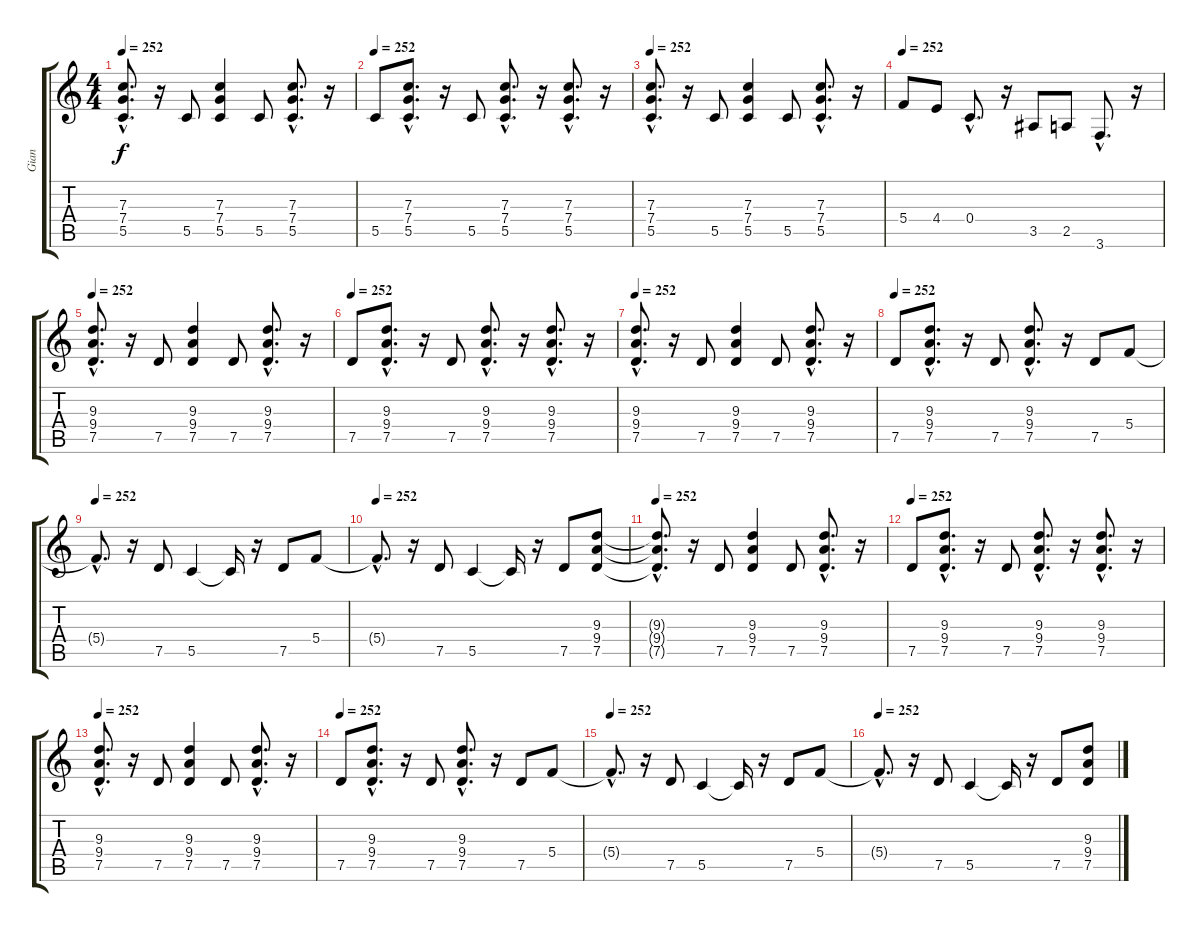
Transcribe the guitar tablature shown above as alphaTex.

\track ("Gian" "Gian") {instrument distortionguitar}
\staff {score tabs}
\tuning (D4 A3 F3 C3 G2 D2) {hide}
\ts (4 4)
\tempo 252
\clef g2
\ks c
(7.3{hac} 7.4{hac} 5.5{hac}).8{d dy f} r.16 5.5.8 (7.3 7.4 5.5).4 5.5.8 (7.3{hac} 7.4{hac} 5.5{hac}).8{d} r.16 |
\tempo 252
5.5.8 (7.3{hac} 7.4{hac} 5.5{hac}).8{d} r.16 5.5.8 (7.3{hac} 7.4{hac} 5.5{hac}).8{d} r.16 (7.3{hac} 7.4{hac} 5.5{hac}).8{d} r.16 |
\tempo 252
(7.3{hac} 7.4{hac} 5.5{hac}).8{d} r.16 5.5.8 (7.3 7.4 5.5).4 5.5.8 (7.3{hac} 7.4{hac} 5.5{hac}).8{d} r.16 |
\tempo 252
5.4.8 4.4.8 0.4{hac}.8{d} r.16 3.5.8 2.5.8 3.6{hac}.8{d} r.16 |
\tempo 252
(9.3{hac} 9.4{hac} 7.5{hac}).8{d} r.16 7.5.8 (9.3 9.4 7.5).4 7.5.8 (9.3{hac} 9.4{hac} 7.5{hac}).8{d} r.16 |
\tempo 252
7.5.8 (9.3{hac} 9.4{hac} 7.5{hac}).8{d} r.16 7.5.8 (9.3{hac} 9.4{hac} 7.5{hac}).8{d} r.16 (9.3{hac} 9.4{hac} 7.5{hac}).8{d} r.16 |
\tempo 252
(9.3{hac} 9.4{hac} 7.5{hac}).8{d} r.16 7.5.8 (9.3 9.4 7.5).4 7.5.8 (9.3{hac} 9.4{hac} 7.5{hac}).8{d} r.16 |
\tempo 252
7.5.8 (9.3{hac} 9.4{hac} 7.5{hac}).8{d} r.16 7.5.8 (9.3{hac} 9.4{hac} 7.5{hac}).8{d} r.16 7.5.8 5.4.8 |
\tempo 252
5.4{hac t}.8{d} r.16 7.5.8 5.5.4 5.5{t}.16 r.16 7.5.8 5.4.8 |
\tempo 252
5.4{hac t}.8{d} r.16 7.5.8 5.5.4 5.5{t}.16 r.16 7.5.8 (9.3 9.4 7.5).8 |
\tempo 252
(9.3{hac t} 9.4{hac t} 7.5{hac t}).8{d} r.16 7.5.8 (9.3 9.4 7.5).4 7.5.8 (9.3{hac} 9.4{hac} 7.5{hac}).8{d} r.16 |
\tempo 252
7.5.8 (9.3{hac} 9.4{hac} 7.5{hac}).8{d} r.16 7.5.8 (9.3{hac} 9.4{hac} 7.5{hac}).8{d} r.16 (9.3{hac} 9.4{hac} 7.5{hac}).8{d} r.16 |
\tempo 252
(9.3{hac} 9.4{hac} 7.5{hac}).8{d} r.16 7.5.8 (9.3 9.4 7.5).4 7.5.8 (9.3{hac} 9.4{hac} 7.5{hac}).8{d} r.16 |
\tempo 252
7.5.8 (9.3{hac} 9.4{hac} 7.5{hac}).8{d} r.16 7.5.8 (9.3{hac} 9.4{hac} 7.5{hac}).8{d} r.16 7.5.8 5.4.8 |
\tempo 252
5.4{hac t}.8{d} r.16 7.5.8 5.5.4 5.5{t}.16 r.16 7.5.8 5.4.8 |
\tempo 252
5.4{hac t}.8{d} r.16 7.5.8 5.5.4 5.5{t}.16 r.16 7.5.8 (9.3 9.4 7.5).8
